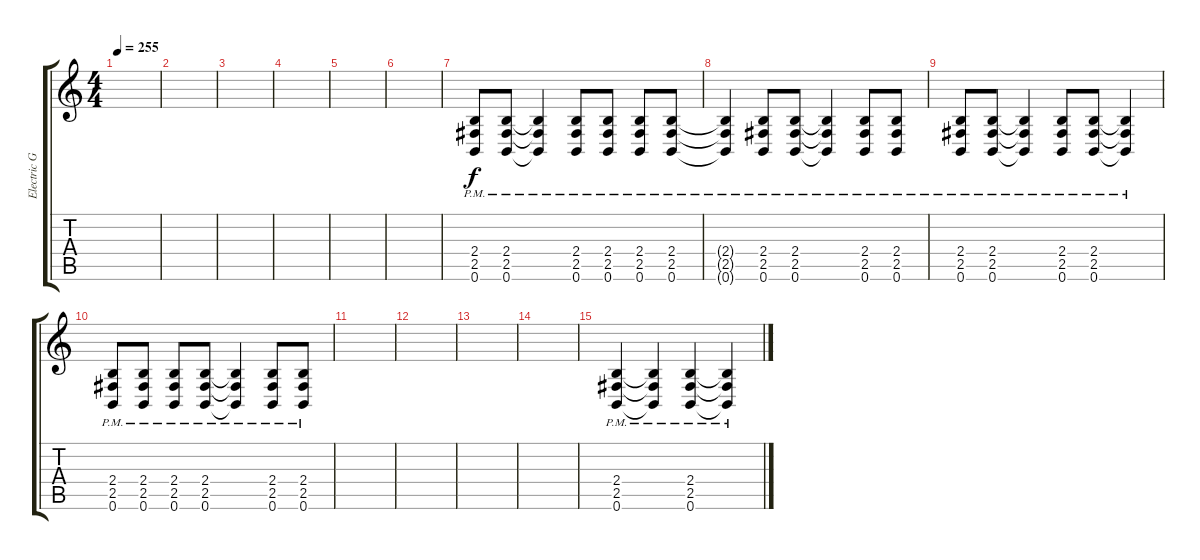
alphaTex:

\track ("Electric Guitar" "Electric G") {instrument distortionguitar}
\staff {score tabs}
\tuning (B3 Gb3 D3 A2 E2 B1) {hide}
\ts (4 4)
\tempo 255
\clef g2
\ks c
|
|
|
|
|
|
(2.4{pm} 2.5{pm} 0.6{pm}).8 (2.4{pm} 2.5{pm} 0.6{pm}).8 (2.4{pm t} 2.5{pm t} 0.6{pm t}).4 (2.4{pm} 2.5{pm} 0.6{pm}).8 (2.4{pm} 2.5{pm} 0.6{pm}).8 (2.4{pm} 2.5{pm} 0.6{pm}).8 (2.4{pm} 2.5{pm} 0.6{pm}).8 |
(2.4{pm t} 2.5{pm t} 0.6{pm t}).4 (2.4{pm} 2.5{pm} 0.6{pm}).8 (2.4{pm} 2.5{pm} 0.6{pm}).8 (2.4{pm t} 2.5{pm t} 0.6{pm t}).4 (2.4{pm} 2.5{pm} 0.6{pm}).8 (2.4{pm} 2.5{pm} 0.6{pm}).8 |
(2.4{pm} 2.5{pm} 0.6{pm}).8 (2.4{pm} 2.5{pm} 0.6{pm}).8 (2.4{pm t} 2.5{pm t} 0.6{pm t}).4 (2.4{pm} 2.5{pm} 0.6{pm}).8 (2.4{pm} 2.5{pm} 0.6{pm}).8 (2.4{pm t} 2.5{pm t} 0.6{pm t}).4 |
(2.4{pm} 2.5{pm} 0.6{pm}).8 (2.4{pm} 2.5{pm} 0.6{pm}).8 (2.4{pm} 2.5{pm} 0.6{pm}).8 (2.4{pm} 2.5{pm} 0.6{pm}).8 (2.4{pm t} 2.5{pm t} 0.6{pm t}).4 (2.4{pm} 2.5{pm} 0.6{pm}).8 (2.4{pm} 2.5{pm} 0.6{pm}).8 |
|
|
|
|
(2.4{pm} 2.5{pm} 0.6{pm}).4 (2.4{pm t} 2.5{pm t} 0.6{pm t}).4 (2.4{pm} 2.5{pm} 0.6{pm}).4 (2.4{pm t} 2.5{pm t} 0.6{pm t}).4
